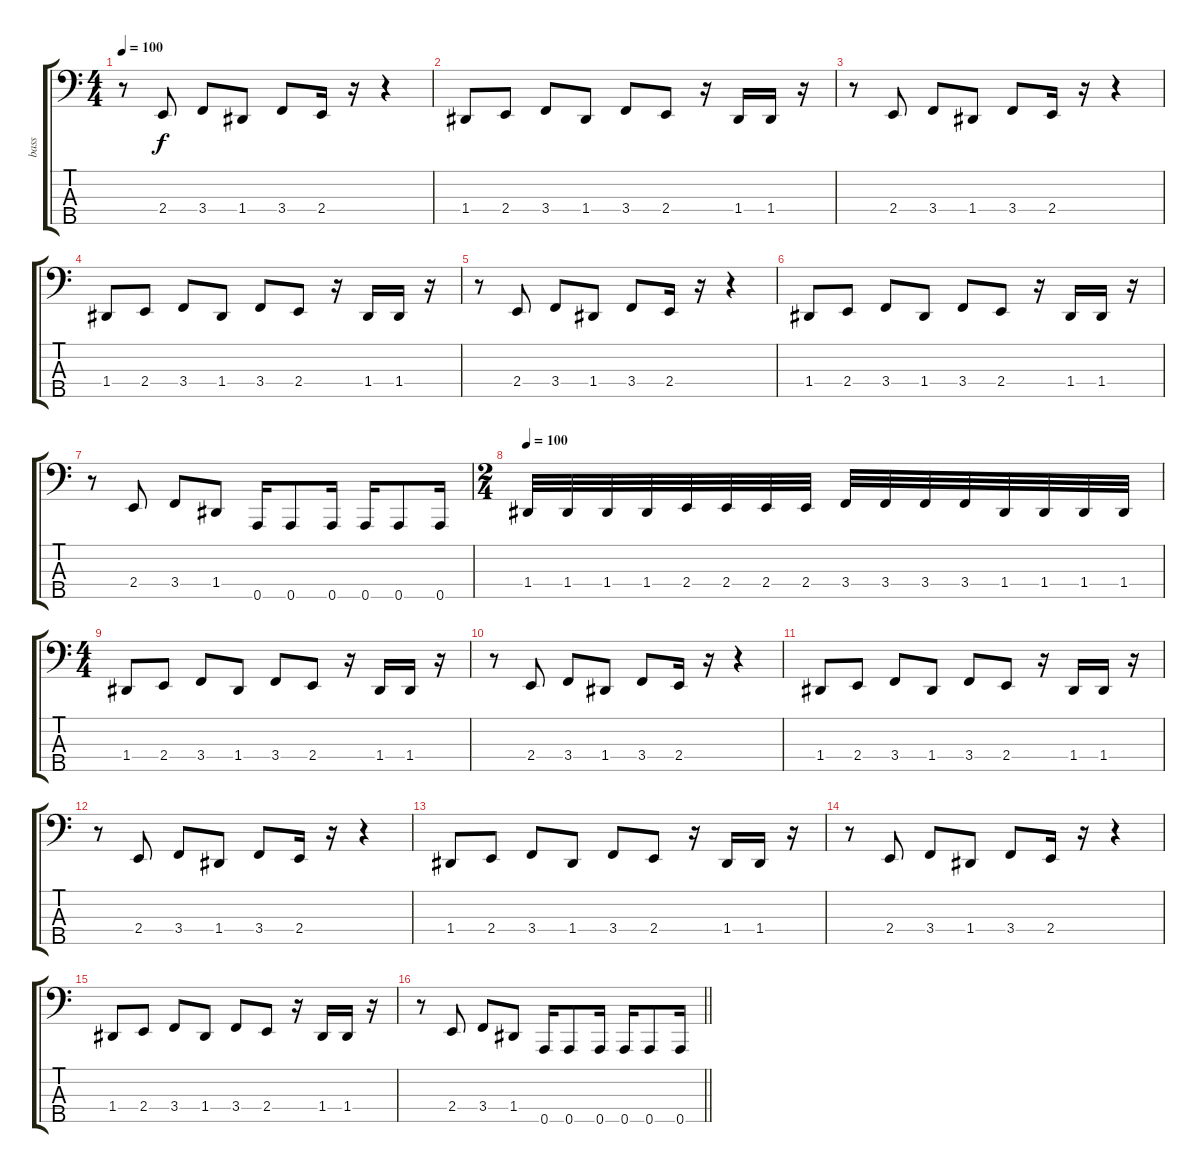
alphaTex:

\track ("bass" "bass") {instrument electricbasspick}
\staff {score tabs}
\tuning (G2 D2 A1 D1 A0) {hide}
\ts (4 4)
\tempo 100
\clef f4
\ks c
r.8{dy f} 2.4.8 3.4.8 1.4.8 3.4.8 2.4.16 r.16 r.4 |
1.4.8 2.4.8 3.4.8 1.4.8 3.4.8 2.4.8 r.16 1.4.16 1.4.16 r.16 |
r.8 2.4.8 3.4.8 1.4.8 3.4.8 2.4.16 r.16 r.4 |
1.4.8 2.4.8 3.4.8 1.4.8 3.4.8 2.4.8 r.16 1.4.16 1.4.16 r.16 |
r.8 2.4.8 3.4.8 1.4.8 3.4.8 2.4.16 r.16 r.4 |
1.4.8 2.4.8 3.4.8 1.4.8 3.4.8 2.4.8 r.16 1.4.16 1.4.16 r.16 |
r.8 2.4.8 3.4.8 1.4.8 0.5.16 0.5.8 0.5.16 0.5.16 0.5.8 0.5.16 |
\ts (2 4)
\tempo 100
1.4.32 1.4.32 1.4.32 1.4.32 2.4.32 2.4.32 2.4.32 2.4.32 3.4.32 3.4.32 3.4.32 3.4.32 1.4.32 1.4.32 1.4.32 1.4.32 |
\ts (4 4)
1.4.8 2.4.8 3.4.8 1.4.8 3.4.8 2.4.8 r.16 1.4.16 1.4.16 r.16 |
r.8 2.4.8 3.4.8 1.4.8 3.4.8 2.4.16 r.16 r.4 |
1.4.8 2.4.8 3.4.8 1.4.8 3.4.8 2.4.8 r.16 1.4.16 1.4.16 r.16 |
r.8 2.4.8 3.4.8 1.4.8 3.4.8 2.4.16 r.16 r.4 |
1.4.8 2.4.8 3.4.8 1.4.8 3.4.8 2.4.8 r.16 1.4.16 1.4.16 r.16 |
r.8 2.4.8 3.4.8 1.4.8 3.4.8 2.4.16 r.16 r.4 |
1.4.8 2.4.8 3.4.8 1.4.8 3.4.8 2.4.8 r.16 1.4.16 1.4.16 r.16 |
\barLineRight lightlight
r.8 2.4.8 3.4.8 1.4.8 0.5.16 0.5.8 0.5.16 0.5.16 0.5.8 0.5.16
